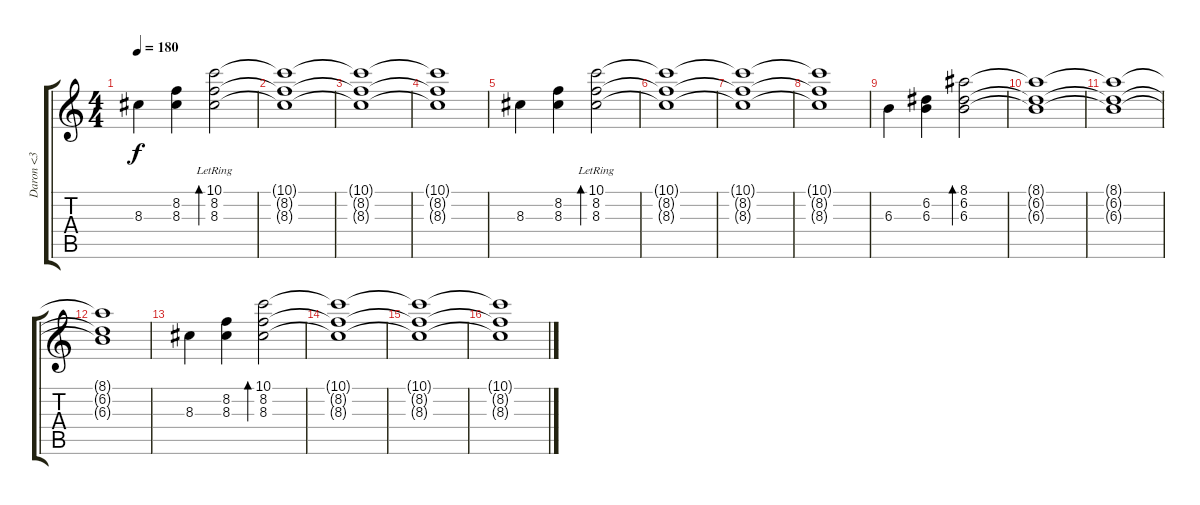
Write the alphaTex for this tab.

\track ("Daron <3" "Daron <3") {instrument acousticguitarnylon}
\staff {score tabs}
\tuning (D4 A3 F3 C3 G2 C2) {hide}
\ts (4 4)
\tempo 180
\clef g2
\ks c
8.3.4{dy f instrument acousticguitarnylon} (8.2 8.3).4 (10.1{lr} 8.2 8.3).2{bd 480} |
(10.1{t} 8.2{t} 8.3{t}).1 |
(10.1{t} 8.2{t} 8.3{t}).1 |
(10.1{t} 8.2{t} 8.3{t}).1 |
8.3.4{instrument acousticguitarnylon} (8.2 8.3).4 (10.1{lr} 8.2 8.3).2{bd 480} |
(10.1{t} 8.2{t} 8.3{t}).1 |
(10.1{t} 8.2{t} 8.3{t}).1 |
(10.1{t} 8.2{t} 8.3{t}).1 |
6.3.4 (6.2 6.3).4 (8.1 6.2 6.3).2{bd 240} |
(8.1{t} 6.2{t} 6.3{t}).1 |
(8.1{t} 6.2{t} 6.3{t}).1 |
(8.1{t} 6.2{t} 6.3{t}).1 |
8.3.4 (8.2 8.3).4 (10.1 8.2 8.3).2{bd 240} |
(10.1{t} 8.2{t} 8.3{t}).1 |
(10.1{t} 8.2{t} 8.3{t}).1 |
(10.1{t} 8.2{t} 8.3{t}).1
